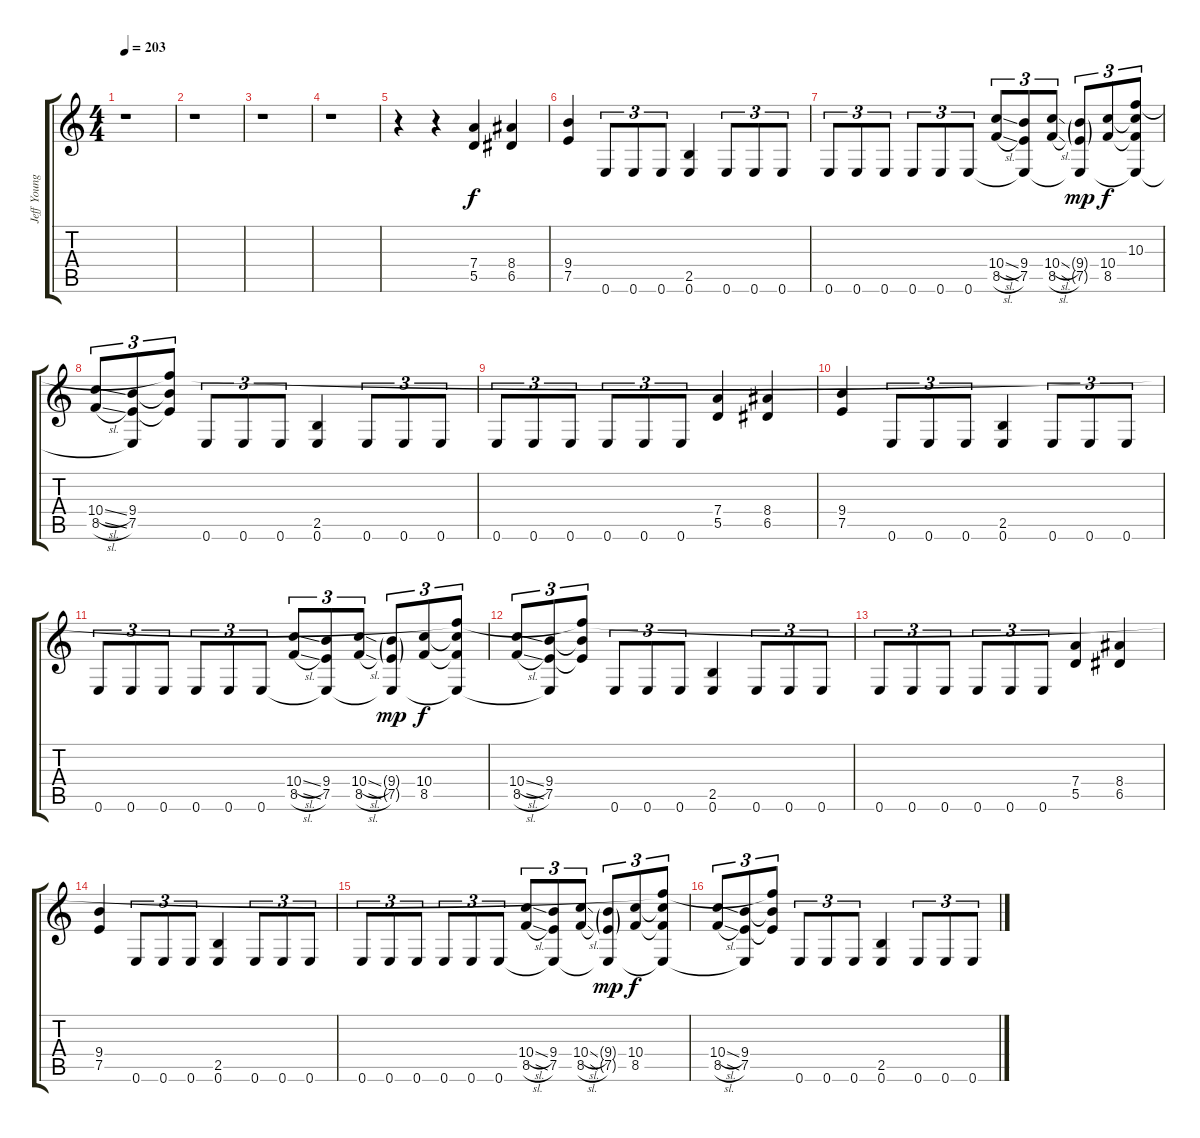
\track ("Jeff Young" "Jeff Young") {instrument distortionguitar}
\staff {score tabs}
\tuning (E4 B3 G3 D3 A2 E2) {hide}
\ts (4 4)
\tempo 203
\clef g2
\ks c
r.1{dy f} |
r.1 |
r.1 |
r.1 |
r.4 r.4 (7.4 5.5).4 (8.4 6.5).4 |
(9.4 7.5).4 0.6.8{tu (3 2)} 0.6.8{tu (3 2)} 0.6.8{tu (3 2)} (2.5 0.6).4 0.6.8{tu (3 2)} 0.6.8{tu (3 2)} 0.6.8{tu (3 2)} |
0.6.8{tu (3 2)} 0.6.8{tu (3 2)} 0.6.8{tu (3 2)} 0.6.8{tu (3 2)} 0.6.8{tu (3 2)} 0.6.8{tu (3 2)} (10.4{sl} 8.5{sl}).8{tu (3 2)} (9.4 7.5 0.6{t}).8{tu (3 2)} (10.4{sl} 8.5{sl}).8{tu (3 2)} (9.4{g} 7.5{g} 0.6{t}).8{tu (3 2) dy mp} (10.4 8.5).8{tu (3 2) dy f} (10.3 10.4{t} 8.5{t} 0.6{t}).8{tu (3 2)} |
(10.4{sl} 8.5{sl}).8{tu (3 2)} (9.4 7.5 0.6{t}).8{tu (3 2)} (10.3{t} 9.4{t} 7.5{t}).8{tu (3 2)} 0.6.8{tu (3 2)} 0.6.8{tu (3 2)} 0.6.8{tu (3 2)} (2.5 0.6).4 0.6.8{tu (3 2)} 0.6.8{tu (3 2)} 0.6.8{tu (3 2)} |
0.6.8{tu (3 2)} 0.6.8{tu (3 2)} 0.6.8{tu (3 2)} 0.6.8{tu (3 2)} 0.6.8{tu (3 2)} 0.6.8{tu (3 2)} (7.4 5.5).4 (8.4 6.5).4 |
(9.4 7.5).4 0.6.8{tu (3 2)} 0.6.8{tu (3 2)} 0.6.8{tu (3 2)} (2.5 0.6).4 0.6.8{tu (3 2)} 0.6.8{tu (3 2)} 0.6.8{tu (3 2)} |
0.6.8{tu (3 2)} 0.6.8{tu (3 2)} 0.6.8{tu (3 2)} 0.6.8{tu (3 2)} 0.6.8{tu (3 2)} 0.6.8{tu (3 2)} (10.4{sl} 8.5{sl}).8{tu (3 2)} (9.4 7.5 0.6{t}).8{tu (3 2)} (10.4{sl} 8.5{sl}).8{tu (3 2)} (9.4{g} 7.5{g} 0.6{t}).8{tu (3 2) dy mp} (10.4 8.5).8{tu (3 2) dy f} (10.3{t} 10.4{t} 8.5{t} 0.6{t}).8{tu (3 2)} |
(10.4{sl} 8.5{sl}).8{tu (3 2)} (9.4 7.5 0.6{t}).8{tu (3 2)} (10.3{t} 9.4{t} 7.5{t}).8{tu (3 2)} 0.6.8{tu (3 2)} 0.6.8{tu (3 2)} 0.6.8{tu (3 2)} (2.5 0.6).4 0.6.8{tu (3 2)} 0.6.8{tu (3 2)} 0.6.8{tu (3 2)} |
0.6.8{tu (3 2)} 0.6.8{tu (3 2)} 0.6.8{tu (3 2)} 0.6.8{tu (3 2)} 0.6.8{tu (3 2)} 0.6.8{tu (3 2)} (7.4 5.5).4 (8.4 6.5).4 |
(9.4 7.5).4 0.6.8{tu (3 2)} 0.6.8{tu (3 2)} 0.6.8{tu (3 2)} (2.5 0.6).4 0.6.8{tu (3 2)} 0.6.8{tu (3 2)} 0.6.8{tu (3 2)} |
0.6.8{tu (3 2)} 0.6.8{tu (3 2)} 0.6.8{tu (3 2)} 0.6.8{tu (3 2)} 0.6.8{tu (3 2)} 0.6.8{tu (3 2)} (10.4{sl} 8.5{sl}).8{tu (3 2)} (9.4 7.5 0.6{t}).8{tu (3 2)} (10.4{sl} 8.5{sl}).8{tu (3 2)} (9.4{g} 7.5{g} 0.6{t}).8{tu (3 2) dy mp} (10.4 8.5).8{tu (3 2) dy f} (10.3{t} 10.4{t} 8.5{t} 0.6{t}).8{tu (3 2)} |
(10.4{sl} 8.5{sl}).8{tu (3 2)} (9.4 7.5 0.6{t}).8{tu (3 2)} (10.3{t} 9.4{t} 7.5{t}).8{tu (3 2)} 0.6.8{tu (3 2)} 0.6.8{tu (3 2)} 0.6.8{tu (3 2)} (2.5 0.6).4 0.6.8{tu (3 2)} 0.6.8{tu (3 2)} 0.6.8{tu (3 2)}
